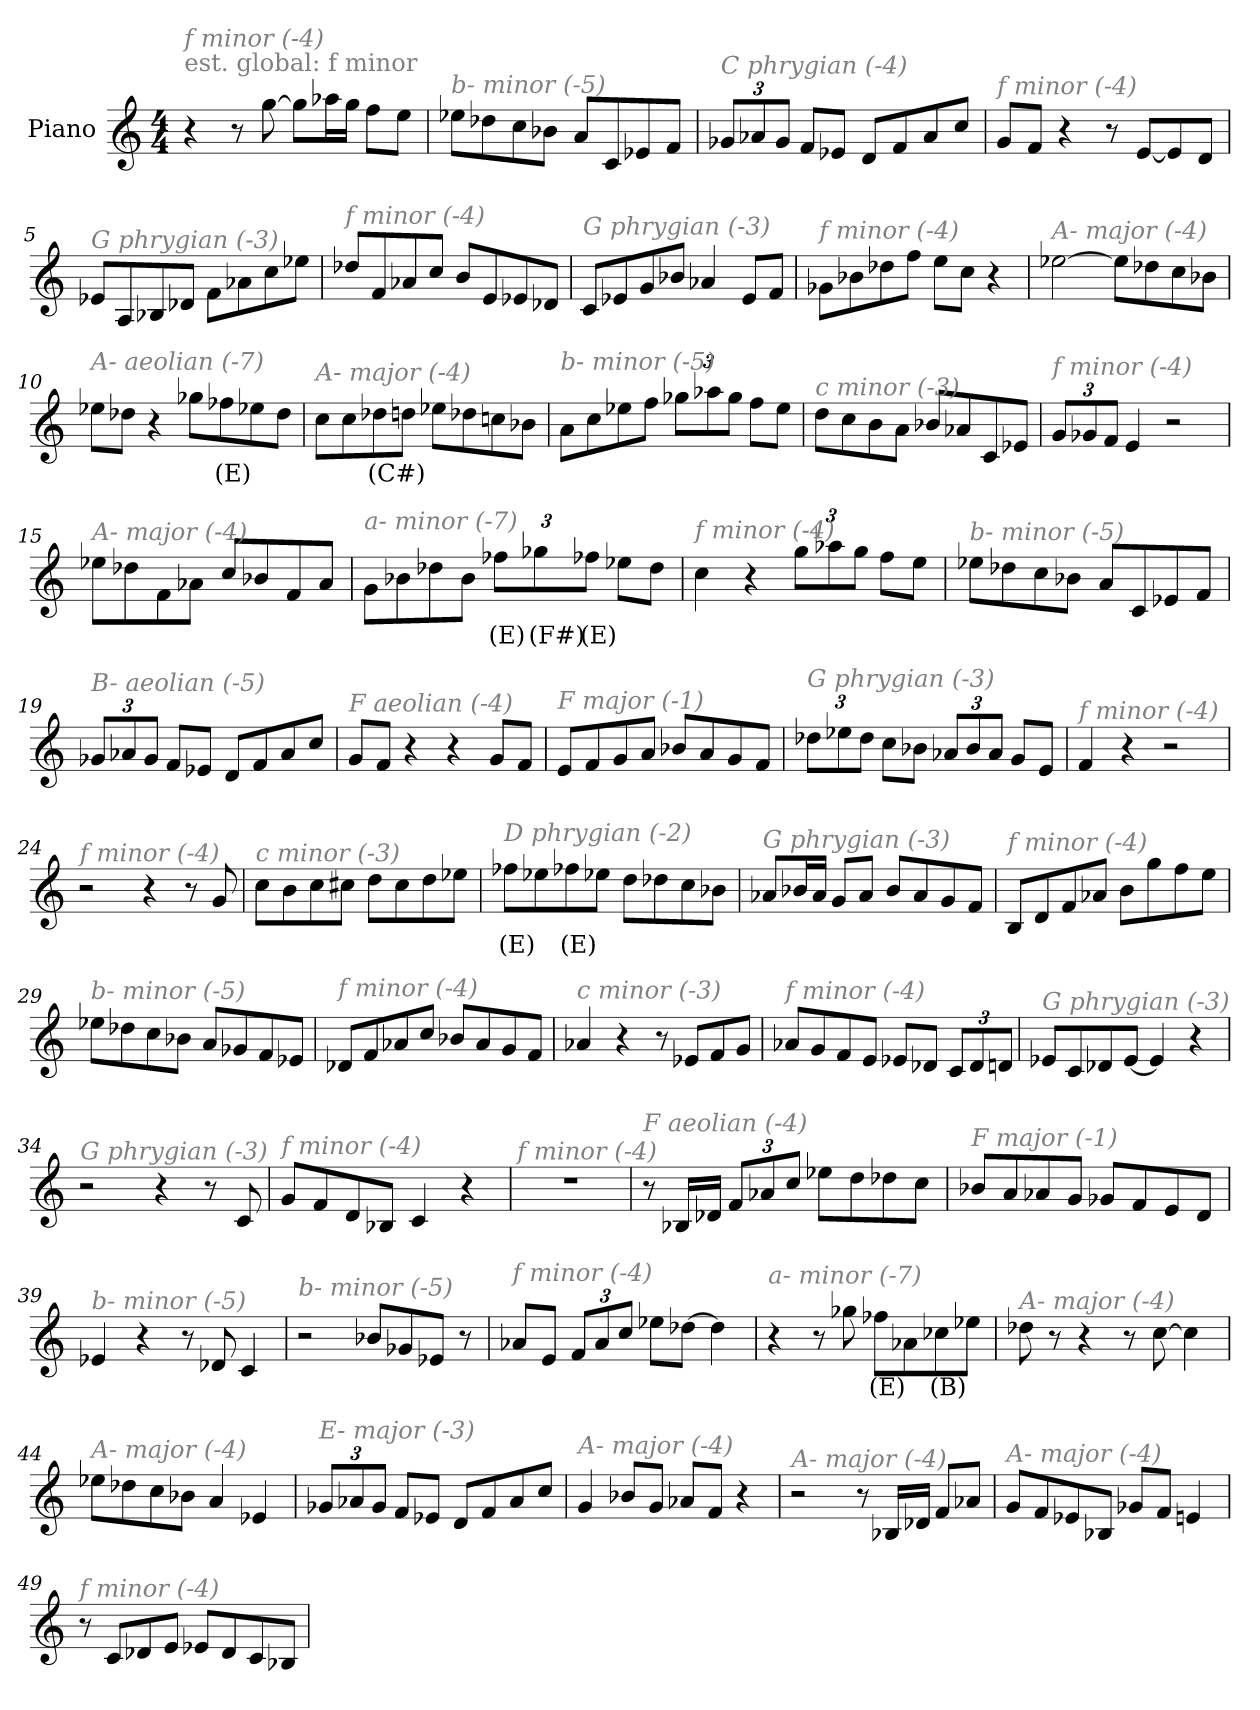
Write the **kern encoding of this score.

**kern	**text
*part1	*part1
*staff1	*staff1
*I"Piano	*
*I'Pno	*
*clefG2	*
*k[]	*
*M4/4	*
*MM230	*
=1	=1
!LO:TX:a:color=#808080:t=est. global&colon; f minor	!
!LO:TX:i:color=#808080:t=f minor (-4)	!
4r	.
8r	.
[8gg\	.
8gg\L]	.
16aa-X\L	.
16gg\JJ	.
8ff\L	.
8ee\J	.
=2	=2
!LO:TX:i:color=#808080:t=b- minor (-5)	!
8ee-X\L	.
8dd-X\	.
8cc\	.
8b-X\J	.
8a/L	.
8c/	.
8e-X/	.
8f/J	.
=3	=3
*Xbrackettup	*
!LO:TX:i:color=#808080:t=C phrygian (-4)	!
12g-X/L	.
12a-X/	.
12g-/J	.
8f/L	.
8e-X/J	.
8d/L	.
8f/	.
8a-/	.
8cc/J	.
=4	=4
!LO:TX:i:color=#808080:t=f minor (-4)	!
8g/L	.
8f/J	.
4r	.
8r	.
[8e/L	.
8e/]	.
8d/J	.
!!LO:LB:g=z
=5	=5
!LO:TX:i:color=#808080:t=G phrygian (-3)	!
8e-X/L	.
8A/	.
8B-X/	.
8d-X/J	.
8f\L	.
8a-X\	.
8cc\	.
8ee-X\J	.
=6	=6
!LO:TX:i:color=#808080:t=f minor (-4)	!
8dd-X/L	.
8f/	.
8a-X/	.
8cc/J	.
8b/L	.
8e/	.
8e-X/	.
8d-X/J	.
=7	=7
!LO:TX:i:color=#808080:t=G phrygian (-3)	!
8c/L	.
8e-X/	.
8g/	.
8b-X/J	.
4a-X/	.
8e-/L	.
8f/J	.
=8	=8
!LO:TX:i:color=#808080:t=f minor (-4)	!
8g-X\L	.
8b-X\	.
8dd-X\	.
8ff\J	.
8ee\L	.
8cc\J	.
4r	.
!!LO:LB:g=z
=9	=9
!LO:TX:i:color=#808080:t=A- major (-4)	!
[2ee-X\	.
8ee-\L]	.
8dd-X\	.
8cc\	.
8b-X\J	.
=10	=10
!LO:TX:i:color=#808080:t=A- aeolian (-7)	!
8ee-X\L	.
8dd-X\J	.
4r	.
8gg-X\L	.
8ff-Xi\	(E)
8ee-X\	.
8dd-\J	.
=11	=11
!LO:TX:i:color=#808080:t=A- major (-4)	!
8cc\L	.
8cc\	.
8dd-Xi\	(C#)
8dd\J	.
8ee-X\L	.
8dd-X\	.
8ccn\	.
8b-X\J	.
=12	=12
!LO:TX:i:color=#808080:t=b- minor (-5)	!
8a\L	.
8cc\	.
8ee-X\	.
8ff\J	.
12gg-X\L	.
12aa-X\	.
12gg-\J	.
8ff\L	.
8ee-\J	.
!!LO:LB:g=z
=13	=13
!LO:TX:i:color=#808080:t=c minor (-3)	!
8dd\L	.
8cc\	.
8b\	.
8a\J	.
8b-X/L	.
8a-X/	.
8c/	.
8e-X/J	.
=14	=14
!LO:TX:i:color=#808080:t=f minor (-4)	!
12g/L	.
12g-X/	.
12f/J	.
4e/	.
2r	.
=15	=15
!LO:TX:i:color=#808080:t=A- major (-4)	!
8ee-X\L	.
8dd-X\	.
8f\	.
8a-X\J	.
8cc/L	.
8b-X/	.
8f/	.
8a-/J	.
=16	=16
!LO:TX:i:color=#808080:t=a- minor (-7)	!
8g\L	.
8b-X\	.
8dd-X\	.
8b-\J	.
12ff-Xi\L	(E)
12gg-Xi\	(F#)
12ff-Xi\J	(E)
8ee-X\L	.
8dd-\J	.
!!LO:LB:g=z
=17	=17
!LO:TX:i:color=#808080:t=f minor (-4)	!
4cc\	.
4r	.
12gg\L	.
12aa-X\	.
12gg\J	.
8ff\L	.
8ee\J	.
=18	=18
!LO:TX:i:color=#808080:t=b- minor (-5)	!
8ee-X\L	.
8dd-X\	.
8cc\	.
8b-X\J	.
8a/L	.
8c/	.
8e-X/	.
8f/J	.
=19	=19
!LO:TX:i:color=#808080:t=B- aeolian (-5)	!
12g-X/L	.
12a-X/	.
12g-/J	.
8f/L	.
8e-X/J	.
8d/L	.
8f/	.
8a-/	.
8cc/J	.
=20	=20
!LO:TX:i:color=#808080:t=F aeolian (-4)	!
8g/L	.
8f/J	.
4r	.
4r	.
8g/L	.
8f/J	.
!!LO:LB:g=z
=21	=21
!LO:TX:i:color=#808080:t=F major (-1)	!
8e/L	.
8f/	.
8g/	.
8a/J	.
8b-X/L	.
8a/	.
8g/	.
8f/J	.
=22	=22
!LO:TX:i:color=#808080:t=G phrygian (-3)	!
12dd-X\L	.
12ee-X\	.
12dd-\J	.
8cc\L	.
8b-X\J	.
12a-X/L	.
12b-/	.
12a-/J	.
8g/L	.
8e/J	.
=23	=23
!LO:TX:i:color=#808080:t=f minor (-4)	!
4f/	.
4r	.
2r	.
=24	=24
!LO:TX:i:color=#808080:t=f minor (-4)	!
2r	.
4r	.
8r	.
8g/	.
=25	=25
!LO:TX:i:color=#808080:t=c minor (-3)	!
8cc\L	.
8b\	.
8cc\	.
8cc#X\J	.
8dd\L	.
8cc#\	.
8dd\	.
8ee-X\J	.
!!LO:LB:g=z
=26	=26
!LO:TX:i:color=#808080:t=D phrygian (-2)	!
8ff-Xi\L	(E)
8ee-X\	.
8ff-Xi\	(E)
8ee-X\J	.
8dd\L	.
8dd-X\	.
8cc\	.
8b-X\J	.
=27	=27
!LO:TX:i:color=#808080:t=G phrygian (-3)	!
8a-X/L	.
16b-X/L	.
16a-/JJ	.
8g/L	.
8a-/J	.
8b-/L	.
8a-/	.
8g/	.
8f/J	.
=28	=28
!LO:TX:i:color=#808080:t=f minor (-4)	!
8B/L	.
8d/	.
8f/	.
8a-X/J	.
8b\L	.
8gg\	.
8ff\	.
8ee\J	.
=29	=29
!LO:TX:i:color=#808080:t=b- minor (-5)	!
8ee-X\L	.
8dd-X\	.
8cc\	.
8b-X\J	.
8a/L	.
8g-X/	.
8f/	.
8e-X/J	.
!!LO:LB:g=z
=30	=30
!LO:TX:i:color=#808080:t=f minor (-4)	!
8d-X/L	.
8f/	.
8a-X/	.
8cc/J	.
8b-X/L	.
8a-/	.
8g/	.
8f/J	.
=31	=31
!LO:TX:i:color=#808080:t=c minor (-3)	!
4a-X/	.
4r	.
8r	.
8e-X/L	.
8f/	.
8g/J	.
=32	=32
!LO:TX:i:color=#808080:t=f minor (-4)	!
8a-X/L	.
8g/	.
8f/	.
8e/J	.
8e-X/L	.
8d-X/J	.
12c/L	.
12d-/	.
12dn/J	.
=33	=33
!LO:TX:i:color=#808080:t=G phrygian (-3)	!
8e-X/L	.
8c/	.
8d-X/	.
[8e-/J	.
4e-/]	.
4r	.
!!LO:LB:g=z
=34	=34
!LO:TX:i:color=#808080:t=G phrygian (-3)	!
2r	.
4r	.
8r	.
8c/	.
=35	=35
!LO:TX:i:color=#808080:t=f minor (-4)	!
8g/L	.
8f/	.
8d/	.
8B-X/J	.
4c/	.
4r	.
=36	=36
!LO:TX:i:color=#808080:t=f minor (-4)	!
1r	.
=37	=37
!LO:TX:i:color=#808080:t=F aeolian (-4)	!
8r	.
16B-X/LL	.
16d-X/JJ	.
12f/L	.
12a-X/	.
12cc/J	.
8ee-X\L	.
8dd\	.
8dd-X\	.
8cc\J	.
=38	=38
!LO:TX:i:color=#808080:t=F major (-1)	!
8b-X/L	.
8a/	.
8a-X/	.
8g/J	.
8g-X/L	.
8f/	.
8e/	.
8d/J	.
!!LO:LB:g=z
=39	=39
!LO:TX:i:color=#808080:t=b- minor (-5)	!
4e-X/	.
4r	.
8r	.
8d-X/	.
4c/	.
=40	=40
!LO:TX:i:color=#808080:t=b- minor (-5)	!
2r	.
8b-X/L	.
8g-X/	.
8e-X/J	.
8r	.
=41	=41
!LO:TX:i:color=#808080:t=f minor (-4)	!
8a-X/L	.
8e/J	.
12f/L	.
12a-/	.
12cc/J	.
8ee-X\L	.
[8dd-X\J	.
4dd-\]	.
=42	=42
!LO:TX:i:color=#808080:t=a- minor (-7)	!
4r	.
8r	.
8gg-X\	.
8ff-Xi\L	(E)
8a-X\	.
8cc-Xi\	(B)
8ee-X\J	.
=43	=43
!LO:TX:i:color=#808080:t=A- major (-4)	!
8dd-X\	.
8r	.
4r	.
8r	.
[8cc\	.
4cc\]	.
!!LO:PB:g=z
=44	=44
!LO:TX:i:color=#808080:t=A- major (-4)	!
8ee-X\L	.
8dd-X\	.
8cc\	.
8b-X\J	.
4a/	.
4e-X/	.
=45	=45
!LO:TX:i:color=#808080:t=E- major (-3)	!
12g-X/L	.
12a-X/	.
12g-/J	.
8f/L	.
8e-X/J	.
8d/L	.
8f/	.
8a-/	.
8cc/J	.
=46	=46
!LO:TX:i:color=#808080:t=A- major (-4)	!
4g/	.
8b-X/L	.
8g/J	.
8a-X/L	.
8f/J	.
4r	.
=47	=47
!LO:TX:i:color=#808080:t=A- major (-4)	!
2r	.
8r	.
16B-X/LL	.
16d-X/JJ	.
8f/L	.
8a-X/J	.
!!LO:LB:g=z
=48	=48
!LO:TX:i:color=#808080:t=A- major (-4)	!
8g/L	.
8f/	.
8e-X/	.
8B-X/J	.
8g-X/L	.
8f/J	.
4en/	.
=49	=49
!LO:TX:i:color=#808080:t=f minor (-4)	!
8r	.
8c/L	.
8d-X/	.
8e/J	.
8e-X/L	.
8d-/	.
8c/	.
8B-X/J	.
=	=
*-	*-
